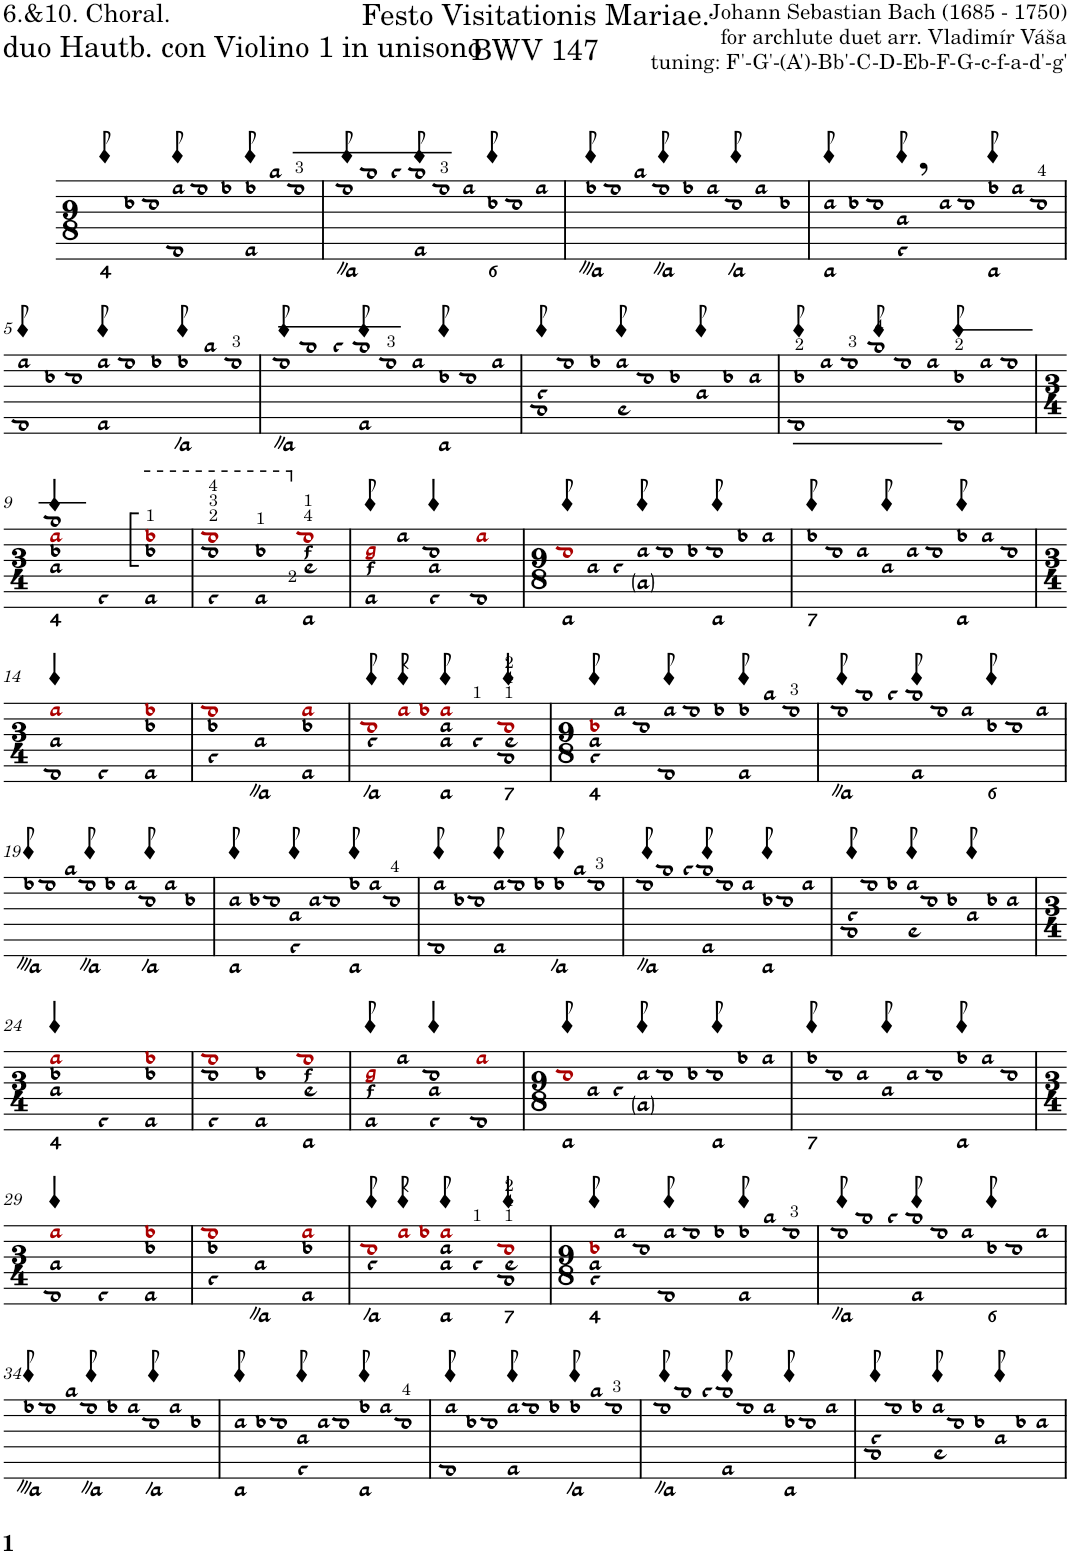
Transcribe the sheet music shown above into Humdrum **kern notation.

**kern
*part1
*staff1
*I"Liuto
*stria6
*k[b-e-]
*M9/8
*Xtuplet
=1
12BBB-L
12B-
12c
12BB- 12d
12fJ
12e-L
12GG 12e-
12g
12fJ
=2
12DD 12fL
12b-
12a
12GG 12b-
12fJ
12dL
12GGG 12B-
12c
12dJ
=3
12CC 12e-L
12f
12g
12DD 12f
12e-J
12dL
12EE- 12c
12d
12B-J
=4
12FF 12AL
12B-
12c
12AA, 12F,
12AJ
12cL
12FF 12e-
12d
12cJ
!!LO:LB:g=z
=5
12BB- 12dL
12B-
12c
12GG 12d
12fJ
12e-L
12EE- 12e-
12g
12fJ
=6
12DD 12fL
12b-
12a
12GG 12b-
12fJ
12dL
12FF 12B-
12c
12dJ
=7
12E- 12GL
12f
12e-
12E 12d
12cJ
12B-L
12F
12B-
12AJ
=8
12BB- 12B-L
12d
12f
12b-
12fJ
12dL
12BB- 12B-
12d
12fJ
!!LO:LB:g=z
=9
*M3/4
4BBB- 4F 4B- 4di 4b-
4AA
4GG 4B- 4e-i
=10
4AA 4c 4fi
4GG 4B-
4FF 4A 4d 4fi
=11
8GG 8B- 8e-iL
8dJ
4AA 4F 4c
4BB- 4di
=12
*M9/8
12FF 12ciL
12F
12G
12C 12A
12cJ
12B-L
12FF 12c
12e-
12dJ
=13
12FFF 12e-L
12c
12A
12F
12AJ
12cL
12FF 12e-
12d
12cJ
!!LO:LB:g=z
=14
*M3/4
4BB- 4F 4di
4AA
4GG 4B- 4e-i
=15
4D 4B- 4fi
4DD 4F
4GG 4B- 4di
=16
8EE- 8G 8ciL
16diL
16e-iJJ
8FF 8F 8A 8diL
8GJ
4FFF 4E- 4A 4ci
=17
*M9/8
12BBB- 12D 12F 12B-iL
12d
12c
12BB- 12d
12fJ
12e-L
12GG 12e-
12g
12fJ
=18
12DD 12fL
12b-
12a
12GG 12b-
12fJ
12dL
12GGG 12B-
12c
12dJ
!!LO:LB:g=z
=19
12CC 12e-L
12f
12g
12DD 12f
12e-J
12dL
12EE- 12c
12d
12B-J
=20
12FF 12AL
12B-
12c
12AA 12F
12AJ
12cL
12FF 12e-
12d
12cJ
=21
12BB- 12dL
12B-
12c
12GG 12d
12fJ
12e-L
12EE- 12e-
12g
12fJ
=22
12DD 12fL
12b-
12a
12GG 12b-
12fJ
12dL
12FF 12B-
12c
12dJ
=23
12E- 12GL
12f
12e-
12E 12d
12cJ
12B-L
12F
12B-
12AJ
!!LO:LB:g=z
=24
*M3/4
4BBB- 4F 4B- 4di
4AA
4GG 4B- 4e-i
=25
4AA 4c 4fi
4GG 4B-
4FF 4A 4d 4fi
=26
8GG 8B- 8e-iL
8dJ
4AA 4F 4c
4BB- 4di
=27
*M9/8
12FF 12ciL
12F
12G
12C 12A
12cJ
12B-L
12FF 12c
12e-
12dJ
=28
12FFF 12e-L
12c
12A
12F
12AJ
12cL
12FF 12e-
12d
12cJ
!!LO:LB:g=z
=29
*M3/4
4BB- 4F 4di
4AA
4GG 4B- 4e-i
=30
4D 4B- 4fi
4DD 4F
4GG 4B- 4di
=31
8EE- 8G 8ciL
16diL
16e-iJJ
8FF 8F 8A 8diL
8GJ
4FFF 4E- 4A 4ci
=32
*M9/8
12BBB- 12D 12F 12B-iL
12d
12c
12BB- 12d
12fJ
12e-L
12GG 12e-
12g
12fJ
=33
12DD 12fL
12b-
12a
12GG 12b-
12fJ
12dL
12GGG 12B-
12c
12dJ
!!LO:LB:g=z
=34
12CC 12e-L
12f
12g
12DD 12f
12e-J
12dL
12EE- 12c
12d
12B-J
=35
12FF 12AL
12B-
12c
12AA 12F
12AJ
12cL
12FF 12e-
12d
12cJ
=36
12BB- 12dL
12B-
12c
12GG 12d
12fJ
12e-L
12EE- 12e-
12g
12fJ
=37
12DD 12fL
12b-
12a
12GG 12b-
12fJ
12dL
12FF 12B-
12c
12dJ
=38
12E- 12GL
12f
12e-
12E 12d
12cJ
12B-L
12F
12B-
12AJ
=
*-
